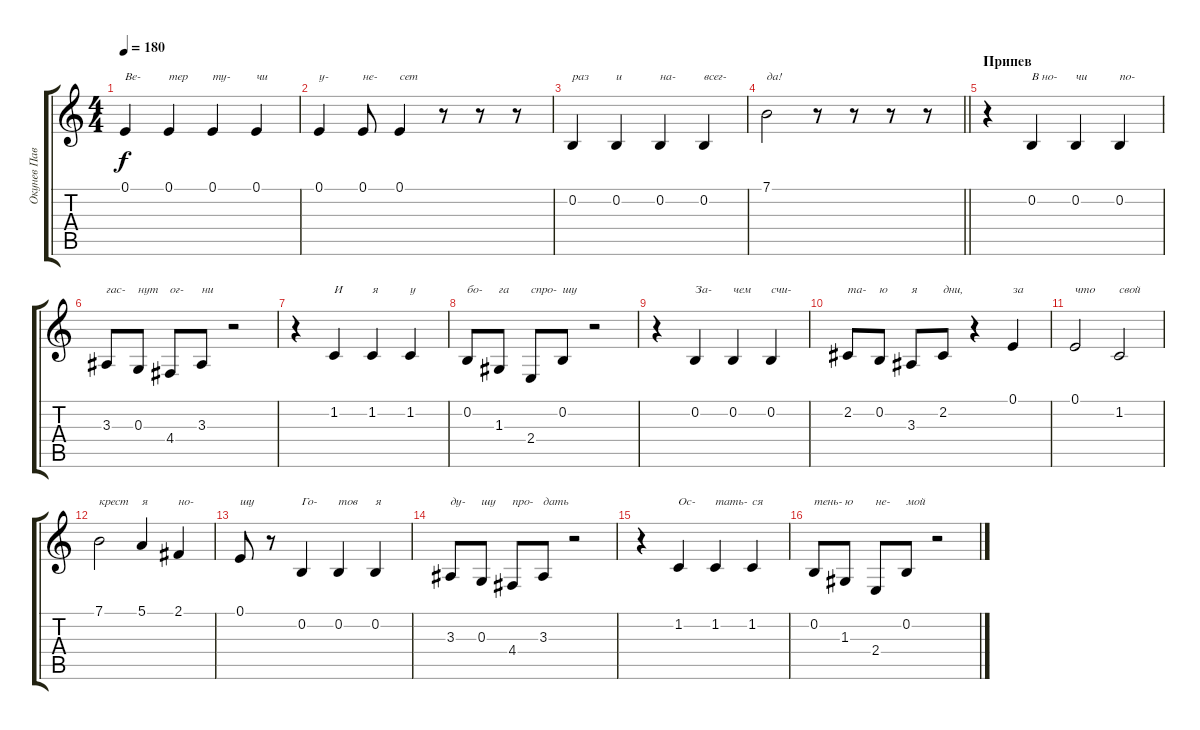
\track ("Окунев Павел" "Окунев Пав") {instrument bassoon}
\staff {score tabs}
\tuning (E4 B3 G3 D3 A2 E2) {hide}
\ts (4 4)
\tempo 180
\clef g2
\ks c
0.1.4{txt "Ве-" dy f} 0.1.4{txt "тер"} 0.1.4{txt "ту-"} 0.1.4{txt "чи"} |
0.1.4{txt "у-"} 0.1.8{txt "не-"} 0.1.4{txt "сет"} r.8 r.8 r.8 |
0.2.4{txt "раз"} 0.2.4{txt "и"} 0.2.4{txt "на-"} 0.2.4{txt "всег-"} |
\barLineRight lightlight
7.1.2{txt "да!"} r.8 r.8 r.8 r.8 |
\section ("" "Припев")
r.4 0.2.4{txt "В но-"} 0.2.4{txt "чи"} 0.2.4{txt "по-"} |
3.3.8{txt "гас-"} 0.3.8{txt "нут"} 4.4.8{txt "ог-"} 3.3.8{txt "ни"} r.2 |
r.4 1.2.4{txt "И"} 1.2.4{txt "я"} 1.2.4{txt "у"} |
0.2.8{txt "бо-"} 1.3.8{txt "га"} 2.4.8{txt "спро-"} 0.2.8{txt "шу"} r.2 |
r.4 0.2.4{txt "За-"} 0.2.4{txt "чем"} 0.2.4{txt "счи-"} |
2.2.8{txt "та-"} 0.2.8{txt "ю"} 3.3.8{txt "я"} 2.2.8{txt "дни,"} r.4 0.1.4{txt "за"} |
0.1.2{txt "что"} 1.2.2{txt "свой"} |
7.1.2{txt "крест"} 5.1.4{txt "я"} 2.1.4{txt "но-"} |
0.1.8{txt "шу"} r.8 0.2.4{txt "Го-"} 0.2.4{txt "тов"} 0.2.4{txt "я"} |
3.3.8{txt "ду-"} 0.3.8{txt "шу"} 4.4.8{txt "про-"} 3.3.8{txt "дать"} r.2 |
r.4 1.2.4{txt "Ос-"} 1.2.4{txt "тать-"} 1.2.4{txt "ся"} |
0.2.8{txt "тень-"} 1.3.8{txt "ю"} 2.4.8{txt "не-"} 0.2.8{txt "мой"} r.2
